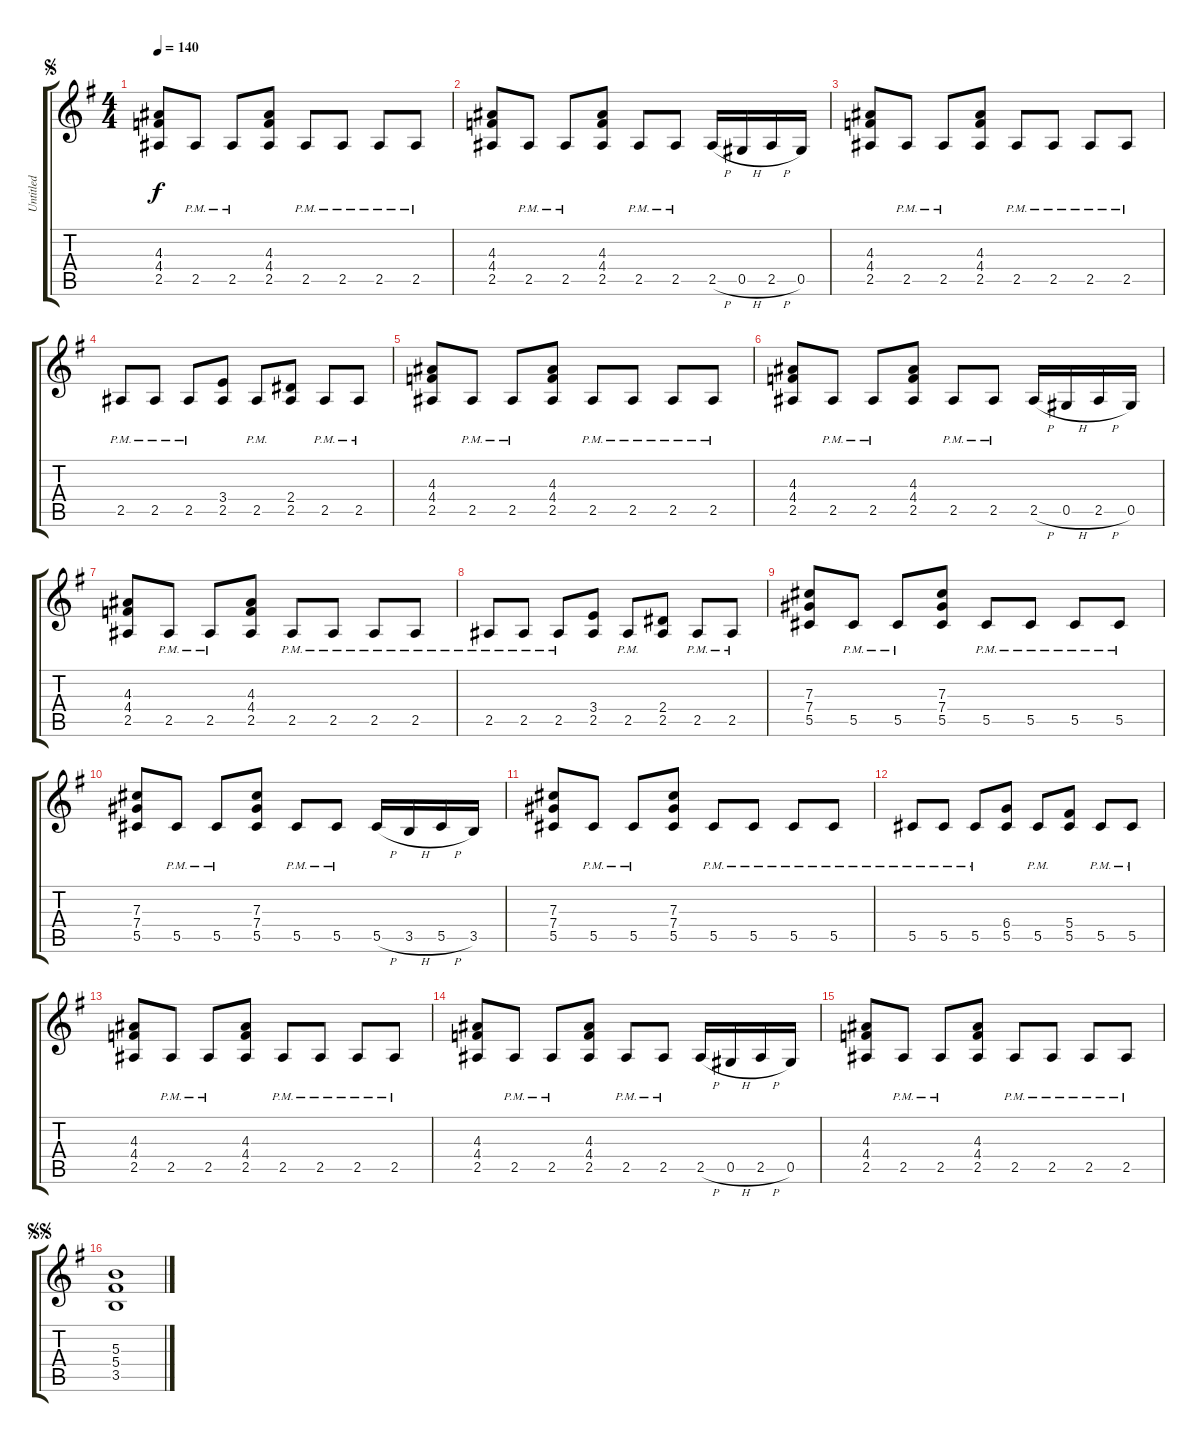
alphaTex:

\track ("Untitled" "Untitled") {instrument distortionguitar}
\staff {score tabs}
\tuning (Eb4 Bb3 Gb3 Db3 Ab2 Eb2) {hide}
\ts (4 4)
\jump segno
\tempo 140
\clef g2
\ks g
(4.3 4.4 2.5).8{dy f} 2.5{pm}.8 2.5{pm}.8 (4.3 4.4 2.5).8 2.5{pm}.8 2.5{pm}.8 2.5{pm}.8 2.5{pm}.8 |
(4.3 4.4 2.5).8 2.5{pm}.8 2.5{pm}.8 (4.3 4.4 2.5).8 2.5{pm}.8 2.5{pm}.8 2.5{h}.16 0.5{h}.16 2.5{h}.16 0.5.16 |
(4.3 4.4 2.5).8 2.5{pm}.8 2.5{pm}.8 (4.3 4.4 2.5).8 2.5{pm}.8 2.5{pm}.8 2.5{pm}.8 2.5{pm}.8 |
2.5{pm}.8 2.5{pm}.8 2.5{pm}.8 (3.4 2.5).8 2.5{pm}.8 (2.4 2.5).8 2.5{pm}.8 2.5{pm}.8 |
(4.3 4.4 2.5).8 2.5{pm}.8 2.5{pm}.8 (4.3 4.4 2.5).8 2.5{pm}.8 2.5{pm}.8 2.5{pm}.8 2.5{pm}.8 |
(4.3 4.4 2.5).8 2.5{pm}.8 2.5{pm}.8 (4.3 4.4 2.5).8 2.5{pm}.8 2.5{pm}.8 2.5{h}.16 0.5{h}.16 2.5{h}.16 0.5.16 |
(4.3 4.4 2.5).8 2.5{pm}.8 2.5{pm}.8 (4.3 4.4 2.5).8 2.5{pm}.8 2.5{pm}.8 2.5{pm}.8 2.5{pm}.8 |
2.5{pm}.8 2.5{pm}.8 2.5{pm}.8 (3.4 2.5).8 2.5{pm}.8 (2.4 2.5).8 2.5{pm}.8 2.5{pm}.8 |
(7.3 7.4 5.5).8 5.5{pm}.8 5.5{pm}.8 (7.3 7.4 5.5).8 5.5{pm}.8 5.5{pm}.8 5.5{pm}.8 5.5{pm}.8 |
(7.3 7.4 5.5).8 5.5{pm}.8 5.5{pm}.8 (7.3 7.4 5.5).8 5.5{pm}.8 5.5{pm}.8 5.5{h}.16 3.5{h}.16 5.5{h}.16 3.5.16 |
(7.3 7.4 5.5).8 5.5{pm}.8 5.5{pm}.8 (7.3 7.4 5.5).8 5.5{pm}.8 5.5{pm}.8 5.5{pm}.8 5.5{pm}.8 |
5.5{pm}.8 5.5{pm}.8 5.5{pm}.8 (6.4 5.5).8 5.5{pm}.8 (5.4 5.5).8 5.5{pm}.8 5.5{pm}.8 |
(4.3 4.4 2.5).8 2.5{pm}.8 2.5{pm}.8 (4.3 4.4 2.5).8 2.5{pm}.8 2.5{pm}.8 2.5{pm}.8 2.5{pm}.8 |
(4.3 4.4 2.5).8 2.5{pm}.8 2.5{pm}.8 (4.3 4.4 2.5).8 2.5{pm}.8 2.5{pm}.8 2.5{h}.16 0.5{h}.16 2.5{h}.16 0.5.16 |
(4.3 4.4 2.5).8 2.5{pm}.8 2.5{pm}.8 (4.3 4.4 2.5).8 2.5{pm}.8 2.5{pm}.8 2.5{pm}.8 2.5{pm}.8 |
\jump segnosegno
(5.3 5.4 3.5).1
